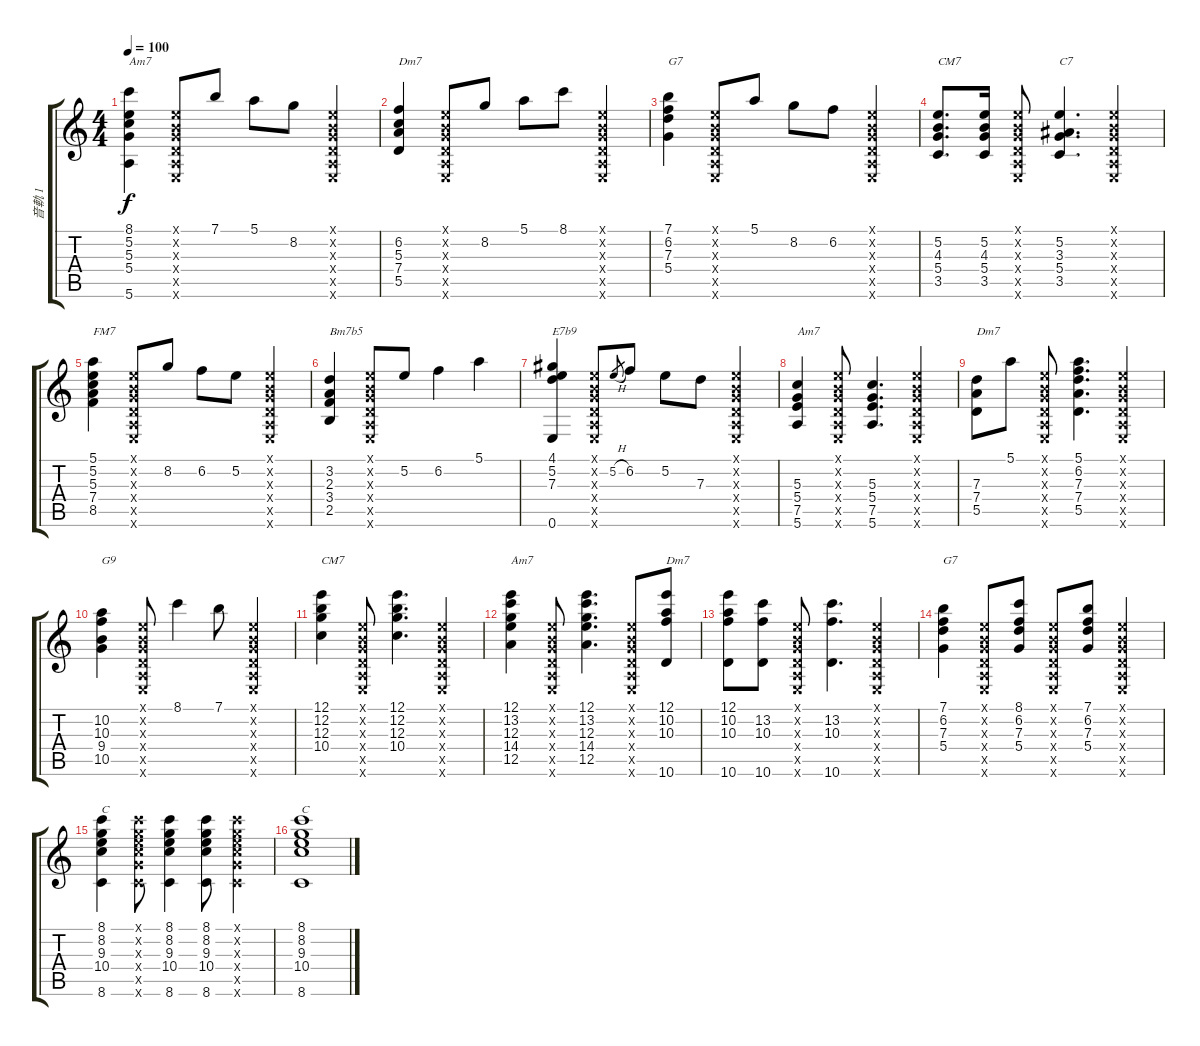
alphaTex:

\track ("音軌 1" "音軌 1") {instrument acousticguitarnylon}
\staff {score tabs}
\tuning (E4 B3 G3 D3 A2 E2) {hide}
\ts (4 4)
\tempo 100
\clef g2
\ks c
(8.1 5.2 5.3 5.4 5.6).4{txt "Am7" dy f} (0.1{x} 0.2{x} 0.3{x} 0.4{x} 0.5{x} 0.6{x}).8 7.1.8 5.1.8 8.2.8 (0.1{x} 0.2{x} 0.3{x} 0.4{x} 0.5{x} 0.6{x}).4 |
(6.2 5.3 7.4 5.5).4{txt "Dm7"} (0.1{x} 0.2{x} 0.3{x} 0.4{x} 0.5{x} 0.6{x}).8 8.2.8 5.1.8 8.1.8 (0.1{x} 0.2{x} 0.3{x} 0.4{x} 0.5{x} 0.6{x}).4 |
(7.1 6.2 7.3 5.4).4{txt "G7"} (0.1{x} 0.2{x} 0.3{x} 0.4{x} 0.5{x} 0.6{x}).8 5.1.8 8.2.8 6.2.8 (0.1{x} 0.2{x} 0.3{x} 0.4{x} 0.5{x} 0.6{x}).4 |
(5.2 4.3 5.4 3.5).8{d txt "CM7"} (5.2 4.3 5.4 3.5).16 (0.1{x} 0.2{x} 0.3{x} 0.4{x} 0.5{x} 0.6{x}).8 (5.2 3.3 5.4 3.5).4{d txt "C7"} (0.1{x} 0.2{x} 0.3{x} 0.4{x} 0.5{x} 0.6{x}).4 |
(5.1 5.2 5.3 7.4 8.5).4{txt "FM7"} (0.1{x} 0.2{x} 0.3{x} 0.4{x} 0.5{x} 0.6{x}).8 8.2.8 6.2.8 5.2.8 (0.1{x} 0.2{x} 0.3{x} 0.4{x} 0.5{x} 0.6{x}).4 |
(3.2 2.3 3.4 2.5).4{txt "Bm7b5"} (0.1{x} 0.2{x} 0.3{x} 0.4{x} 0.5{x} 0.6{x}).8 5.2.8 6.2.4 5.1.4 |
(4.1 5.2 7.3 0.6).4{txt "E7b9"} (0.1{x} 0.2{x} 0.3{x} 0.4{x} 0.5{x} 0.6{x}).8 5.2{h}.8{gr} 6.2.8 5.2.8 7.3.8 (0.1{x} 0.2{x} 0.3{x} 0.4{x} 0.5{x} 0.6{x}).4 |
(5.3 5.4 7.5 5.6).4{txt "Am7"} (0.1{x} 0.2{x} 0.3{x} 0.4{x} 0.5{x} 0.6{x}).8 (5.3 5.4 7.5 5.6).4{d} (0.1{x} 0.2{x} 0.3{x} 0.4{x} 0.5{x} 0.6{x}).4 |
(7.3 7.4 5.5).8{txt "Dm7"} 5.1.8 (0.1{x} 0.2{x} 0.3{x} 0.4{x} 0.5{x} 0.6{x}).8 (5.1 6.2 7.3 7.4 5.5).4{d} (0.1{x} 0.2{x} 0.3{x} 0.4{x} 0.5{x} 0.6{x}).4 |
(10.2 10.3 9.4 10.5).4{txt "G9"} (0.1{x} 0.2{x} 0.3{x} 0.4{x} 0.5{x} 0.6{x}).8 8.1.4 7.1.8 (0.1{x} 0.2{x} 0.3{x} 0.4{x} 0.5{x} 0.6{x}).4 |
(12.1 12.2 12.3 10.4).4{txt "CM7"} (0.1{x} 0.2{x} 0.3{x} 0.4{x} 0.5{x} 0.6{x}).8 (12.1 12.2 12.3 10.4).4{d} (0.1{x} 0.2{x} 0.3{x} 0.4{x} 0.5{x} 0.6{x}).4 |
(12.1 13.2 12.3 14.4 12.5).4{txt "Am7"} (0.1{x} 0.2{x} 0.3{x} 0.4{x} 0.5{x} 0.6{x}).8 (12.1 13.2 12.3 14.4 12.5).4{d} (0.1{x} 0.2{x} 0.3{x} 0.4{x} 0.5{x} 0.6{x}).8 (12.1 10.2 10.3 10.6).8{txt "Dm7"} |
(12.1 10.2 10.3 10.6).8 (13.2 10.3 10.6).8 (0.1{x} 0.2{x} 0.3{x} 0.4{x} 0.5{x} 0.6{x}).8 (13.2 10.3 10.6).4{d} (0.1{x} 0.2{x} 0.3{x} 0.4{x} 0.5{x} 0.6{x}).4 |
(7.1 6.2 7.3 5.4).4{txt "G7"} (0.1{x} 0.2{x} 0.3{x} 0.4{x} 0.5{x} 0.6{x}).8 (8.1 6.2 7.3 5.4).8 (0.1{x} 0.2{x} 0.3{x} 0.4{x} 0.5{x} 0.6{x}).8 (7.1 6.2 7.3 5.4).8 (0.1{x} 0.2{x} 0.3{x} 0.4{x} 0.5{x} 0.6{x}).4 |
(8.1 8.2 9.3 10.4 8.6).4{txt "C"} (8.1{x} 8.2{x} 9.3{x} 10.4{x} 10.5{x} 8.6{x}).8 (8.1 8.2 9.3 10.4 8.6).4 (8.1 8.2 9.3 10.4 8.6).8 (8.1{x} 8.2{x} 9.3{x} 10.4{x} 10.5{x} 8.6{x}).4 |
(8.1 8.2 9.3 10.4 8.6).1{txt "C"}
